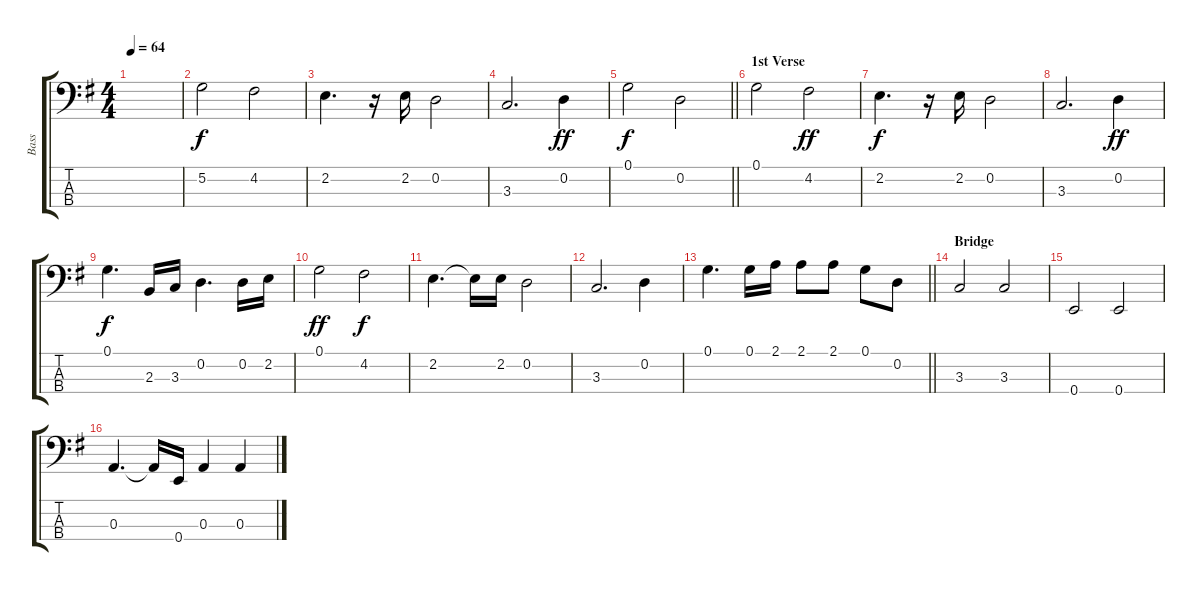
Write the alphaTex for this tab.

\track ("Bass" "Bass") {instrument electricbassfinger}
\staff {score tabs}
\tuning (G2 D2 A1 E1) {hide}
\ts (4 4)
\tempo 64
\clef f4
\ks g
|
5.2.2 4.2.2 |
2.2.4{d} r.16 2.2.16 0.2.2 |
3.3.2{d} 0.2.4{dy ff} |
\barLineRight lightlight
0.1.2{dy f} 0.2.2 |
\section ("" "1st Verse")
0.1.2 4.2.2{dy ff} |
2.2.4{d dy f} r.16 2.2.16 0.2.2 |
3.3.2{d} 0.2.4{dy ff} |
0.1.4{d dy f} 2.3.16 3.3.16 0.2.4{d} 0.2.16 2.2.16 |
0.1.2{dy ff} 4.2.2{dy f} |
2.2.4{d} 2.2{t}.16 2.2.16 0.2.2 |
3.3.2{d} 0.2.4 |
\barLineRight lightlight
0.1.4{d} 0.1.16 2.1.16 2.1.8 2.1.8 0.1.8 0.2.8 |
\section ("" "Bridge")
3.3.2 3.3.2 |
0.4.2 0.4.2 |
0.3.4{d} 0.3{t}.16 0.4.16 0.3.4 0.3.4
